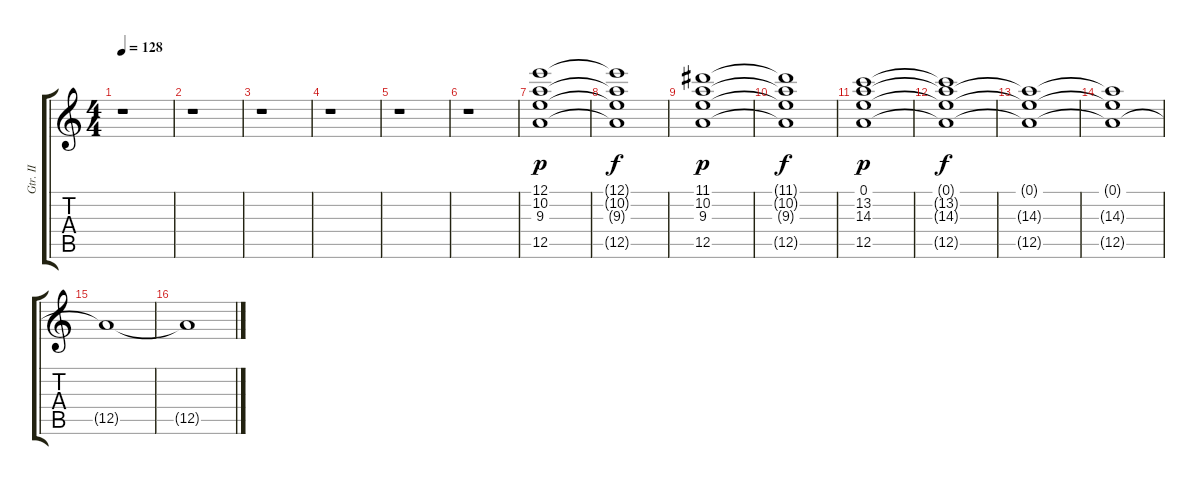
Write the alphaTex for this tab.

\track ("Gtr. II" "Gtr. II") {instrument overdrivenguitar}
\staff {score tabs}
\tuning (E4 B3 G3 D3 A2 E2) {hide}
\ts (4 4)
\tempo 128
\clef g2
\ks c
r.1{dy p instrument overdrivenguitar} |
r.1 |
r.1 |
r.1 |
r.1 |
r.1 |
(12.1 10.2 9.3 12.5).1 |
(12.1{t} 10.2{t} 9.3{t} 12.5{t}).1{dy f} |
(11.1 10.2 9.3 12.5).1{dy p} |
(11.1{t} 10.2{t} 9.3{t} 12.5{t}).1{dy f} |
(0.1 13.2 14.3 12.5).1{dy p} |
(0.1{t} 13.2{t} 14.3{t} 12.5{t}).1{dy f} |
(0.1{t} 14.3{t} 12.5{t}).1 |
(0.1{t} 14.3{t} 12.5{t}).1 |
12.5{t}.1 |
12.5{t}.1
